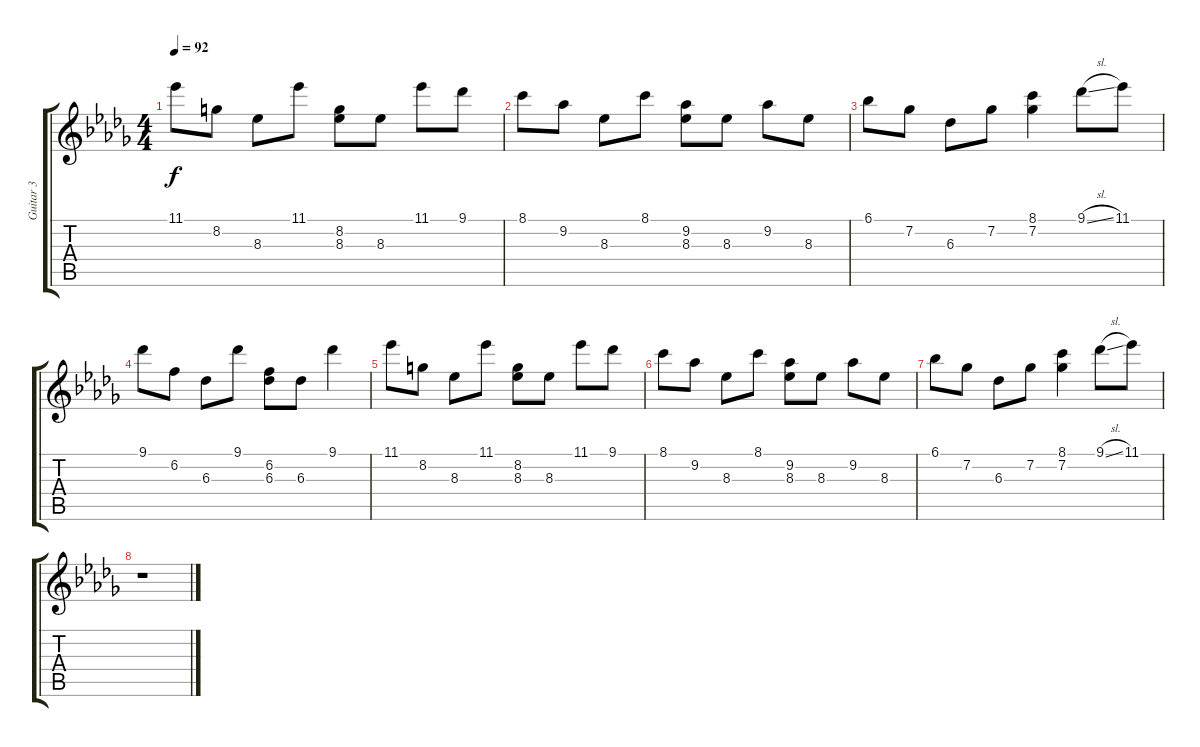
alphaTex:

\track ("Guitar 3" "Guitar 3") {instrument distortionguitar}
\staff {score tabs}
\tuning (E4 B3 G3 D3 A2 E2) {hide}
\ts (4 4)
\tempo 92
\clef g2
\ks db
11.1.8{dy f} 8.2.8 8.3.8 11.1.8 (8.2 8.3).8 8.3.8 11.1.8 9.1.8 |
8.1.8 9.2.8 8.3.8 8.1.8 (9.2 8.3).8 8.3.8 9.2.8 8.3.8 |
6.1.8 7.2.8 6.3.8 7.2.8 (8.1 7.2).4 9.1{sl}.8 11.1.8 |
9.1.8 6.2.8 6.3.8 9.1.8 (6.2 6.3).8 6.3.8 9.1.4 |
11.1.8 8.2.8 8.3.8 11.1.8 (8.2 8.3).8 8.3.8 11.1.8 9.1.8 |
8.1.8 9.2.8 8.3.8 8.1.8 (9.2 8.3).8 8.3.8 9.2.8 8.3.8 |
6.1.8 7.2.8 6.3.8 7.2.8 (8.1 7.2).4 9.1{sl}.8 11.1.8 |
r.1
